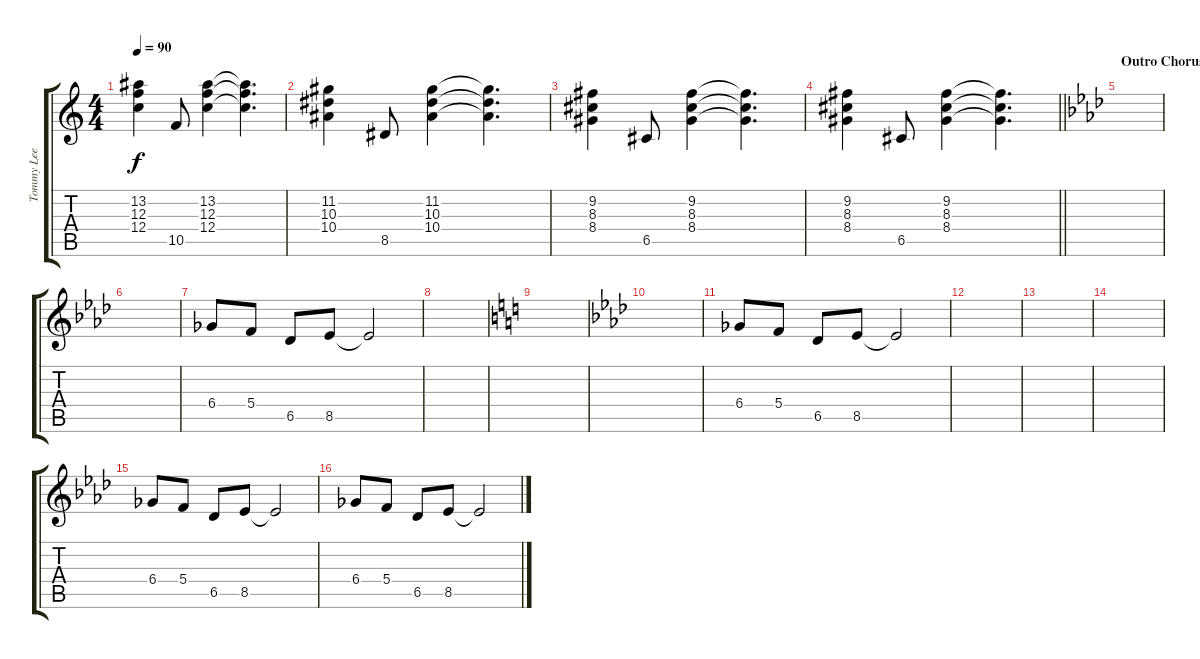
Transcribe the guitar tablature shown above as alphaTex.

\track ("Tommy Lee " "Tommy Lee ") {instrument acousticguitarsteel}
\staff {score tabs}
\tuning (D4 A3 F3 C3 G2 D2) {hide}
\ts (4 4)
\tempo 90
\clef g2
\ks c
(13.2 12.3 12.4).4{dy f} 10.5.8 (13.2 12.3 12.4).4 (13.2{t} 12.3{t} 12.4{t}).4{d} |
(11.2 10.3 10.4).4 8.5.8 (11.2 10.3 10.4).4 (11.2{t} 10.3{t} 10.4{t}).4{d} |
(9.2 8.3 8.4).4 6.5.8 (9.2 8.3 8.4).4 (9.2{t} 8.3{t} 8.4{t}).4{d} |
\barLineRight lightlight
(9.2 8.3 8.4).4 6.5.8 (9.2 8.3 8.4).4 (9.2{t} 8.3{t} 8.4{t}).4{d} |
\section ("" "Outro Chorus")
\ks ab
|
|
6.4.8 5.4.8 6.5.8 8.5.8 8.5{t}.2 |
|
\ks c
|
\ks ab
|
6.4.8 5.4.8 6.5.8 8.5.8 8.5{t}.2 |
|
|
|
6.4.8 5.4.8 6.5.8 8.5.8 8.5{t}.2 |
6.4.8 5.4.8 6.5.8 8.5.8 8.5{t}.2
